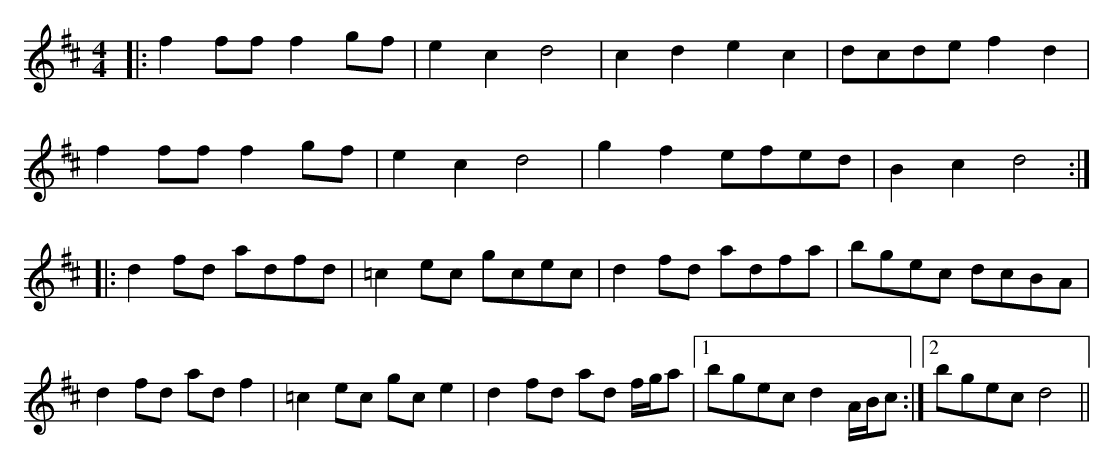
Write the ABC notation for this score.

X:1
M:4/4
K:D
|:f2 ff f2 gf|e2 c2 d4|c2 d2 e2 c2|dcde f2 d2|
f2 ff f2 gf|e2 c2 d4|g2 f2 efed|B2 c2 d4:|
|:d2 fd adfd|=c2 ec gcec|d2 fd adfa|bgec dcBA|
d2 fd ad f2|=c2 ec gc e2|d2 fd ad f/g/a|1 bgec d2 A/B/c:|2 bgec d4||
